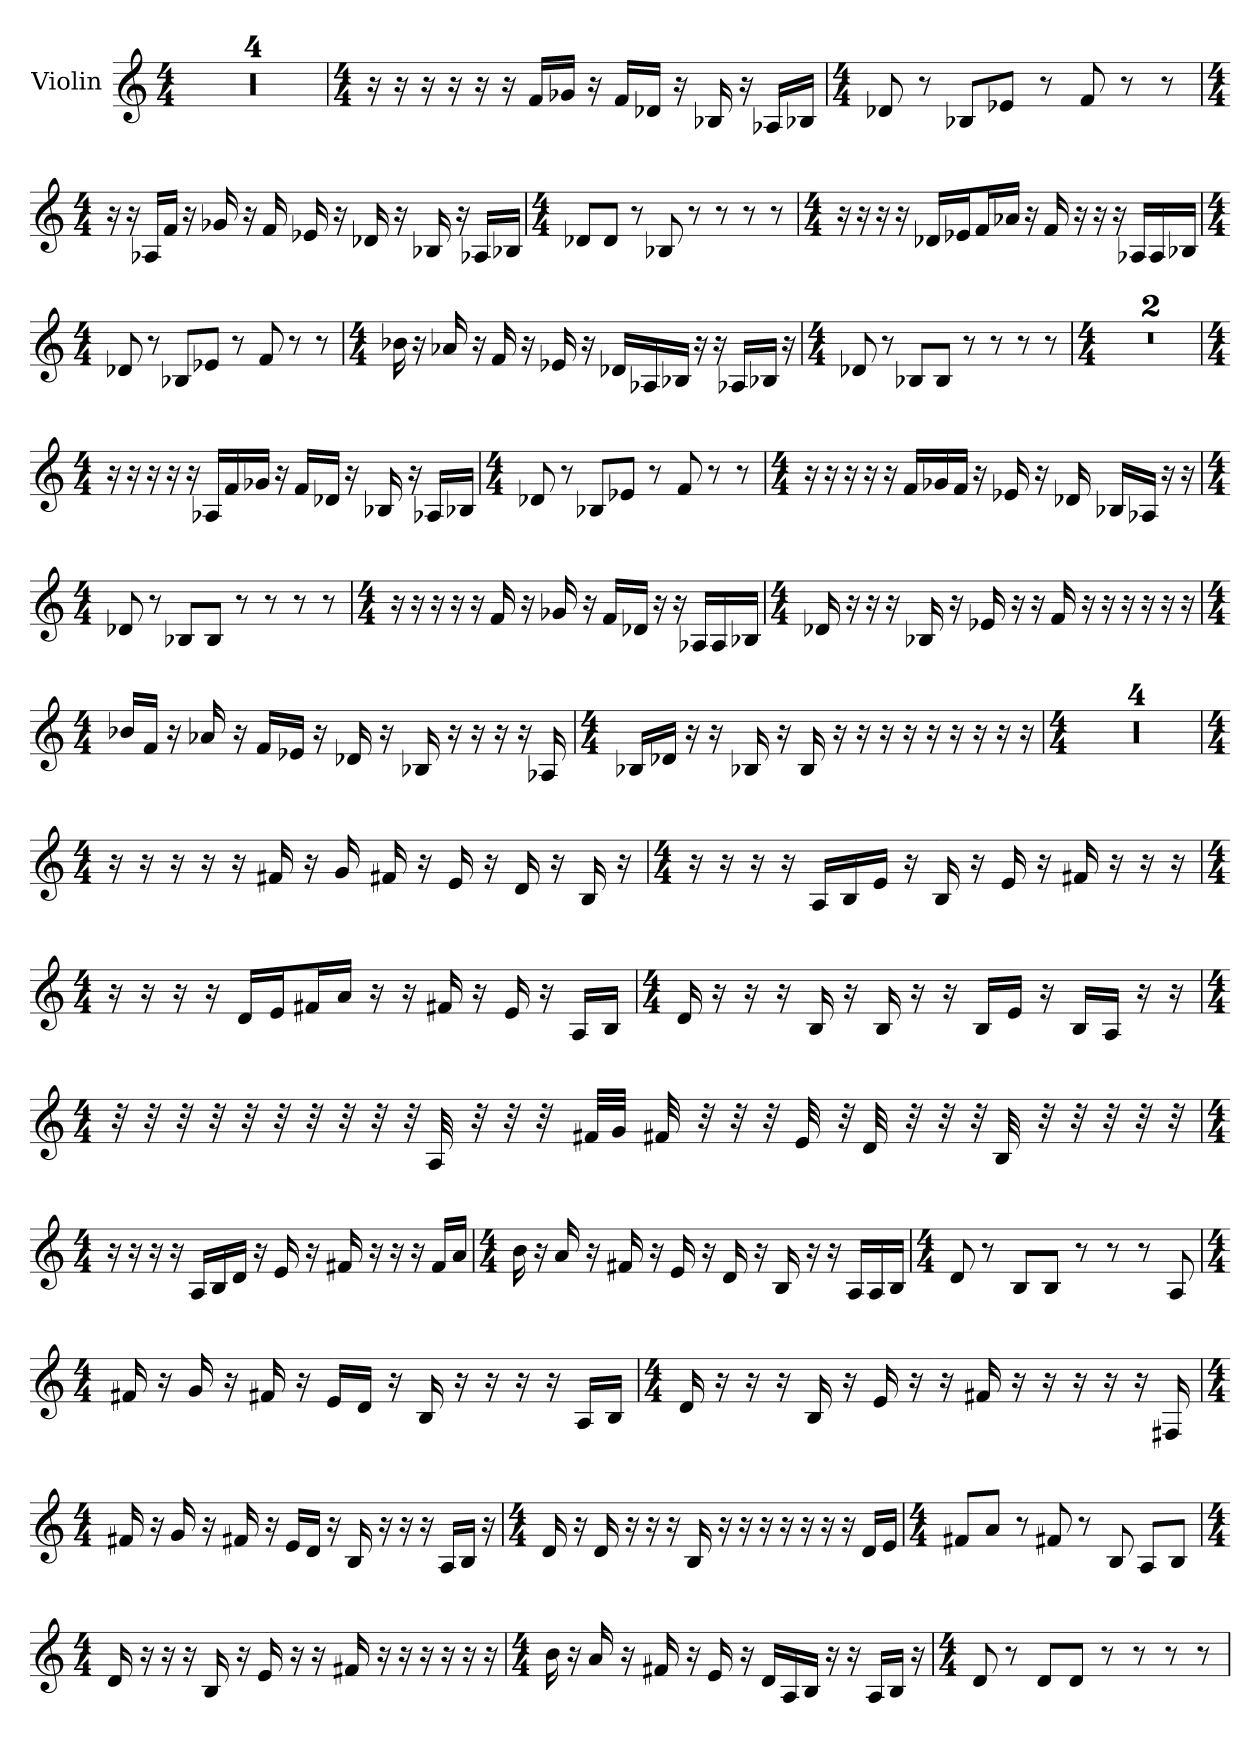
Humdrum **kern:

**kern
*part1
*staff1
*I"Violin
*I'Vln
*M4/4
=
1r
=
*M4/4
1r
=
*M4/4
1r
=
*M4/4
1r
=
*M4/4
16r
16r
16r
16r
16r
16r
16fLL
16g-XJJ
16r
16fLL
16d-XJJ
16r
16B-X
16r
16A-XLL
16B-XJJ
=
*M4/4
8d-X
8r
8B-XL
8e-XJ
8r
8f
8r
8r
=
*M4/4
16r
16r
16A-XLL
16fJJ
16r
16g-X
16r
16f
16e-X
16r
16d-X
16r
16B-X
16r
16A-XLL
16B-XJJ
=
*M4/4
8d-XL
8d-J
8r
8B-X
8r
8r
8r
8r
=
*M4/4
16r
16r
16r
16r
16d-XLL
16e-XJ
16fL
16a-XJJ
16r
16f
16r
16r
16r
16A-XLL
16A-
16B-XJJ
=
*M4/4
8d-X
8r
8B-XL
8e-XJ
8r
8f
8r
8r
=
*M4/4
16b-X
16r
16a-X
16r
16f
16r
16e-X
16r
16d-XLL
16A-X
16B-XJJ
16r
16r
16A-XLL
16B-XJJ
16r
=
*M4/4
8d-X
8r
8B-XL
8B-J
8r
8r
8r
8r
=
*M4/4
1r
=
*M4/4
1r
=
*M4/4
16r
16r
16r
16r
16r
16A-XLL
16f
16g-XJJ
16r
16fLL
16d-XJJ
16r
16B-X
16r
16A-XLL
16B-XJJ
=
*M4/4
8d-X
8r
8B-XL
8e-XJ
8r
8f
8r
8r
=
*M4/4
16r
16r
16r
16r
16r
16fLL
16g-X
16fJJ
16r
16e-X
16r
16d-X
16B-XLL
16A-XJJ
16r
16r
=
*M4/4
8d-X
8r
8B-XL
8B-J
8r
8r
8r
8r
=
*M4/4
16r
16r
16r
16r
16r
16f
16r
16g-X
16r
16fLL
16d-XJJ
16r
16r
16A-XLL
16A-
16B-XJJ
=
*M4/4
16d-X
16r
16r
16r
16B-X
16r
16e-X
16r
16r
16f
16r
16r
16r
16r
16r
16r
=
*M4/4
16b-XLL
16fJJ
16r
16a-X
16r
16fLL
16e-XJJ
16r
16d-X
16r
16B-X
16r
16r
16r
16r
16A-X
=
*M4/4
16B-XLL
16d-XJJ
16r
16r
16B-X
16r
16B-
16r
16r
16r
16r
16r
16r
16r
16r
16r
=
*M4/4
1r
=
*M4/4
1r
=
*M4/4
1r
=
*M4/4
1r
=
*M4/4
16r
16r
16r
16r
16r
16f#X
16r
16g
16f#X
16r
16e
16r
16d
16r
16B
16r
=
*M4/4
16r
16r
16r
16r
16ALL
16B
16eJJ
16r
16B
16r
16e
16r
16f#X
16r
16r
16r
=
*M4/4
16r
16r
16r
16r
16dLL
16eJ
16f#XL
16aJJ
16r
16r
16f#X
16r
16e
16r
16ALL
16BJJ
=
*M4/4
16d
16r
16r
16r
16B
16r
16B
16r
16r
16BLL
16eJJ
16r
16BLL
16AJJ
16r
16r
=
*M4/4
32r
32r
32r
32r
32r
32r
32r
32r
32r
32r
32A
32r
32r
32r
32f#XLLL
32gJJJ
32f#X
32r
32r
32r
32e
32r
32d
32r
32r
32r
32B
32r
32r
32r
32r
32r
=
*M4/4
16r
16r
16r
16r
16ALL
16B
16dJJ
16r
16e
16r
16f#X
16r
16r
16r
16f#LL
16aJJ
=
*M4/4
16b
16r
16a
16r
16f#X
16r
16e
16r
16d
16r
16B
16r
16r
16ALL
16A
16BJJ
=
*M4/4
8d
8r
8BL
8BJ
8r
8r
8r
8A
=
*M4/4
16f#X
16r
16g
16r
16f#X
16r
16eLL
16dJJ
16r
16B
16r
16r
16r
16r
16ALL
16BJJ
=
*M4/4
16d
16r
16r
16r
16B
16r
16e
16r
16r
16f#X
16r
16r
16r
16r
16r
16F#X
=
*M4/4
16f#X
16r
16g
16r
16f#X
16r
16eLL
16dJJ
16r
16B
16r
16r
16r
16ALL
16BJJ
16r
=
*M4/4
16d
16r
16d
16r
16r
16r
16B
16r
16r
16r
16r
16r
16r
16r
16dLL
16eJJ
=
*M4/4
8f#XL
8aJ
8r
8f#X
8r
8B
8AL
8BJ
=
*M4/4
16d
16r
16r
16r
16B
16r
16e
16r
16r
16f#X
16r
16r
16r
16r
16r
16r
=
*M4/4
16b
16r
16a
16r
16f#X
16r
16e
16r
16dLL
16A
16BJJ
16r
16r
16ALL
16BJJ
16r
=
*M4/4
8d
8r
8dL
8dJ
8r
8r
8r
8r
=
*-
